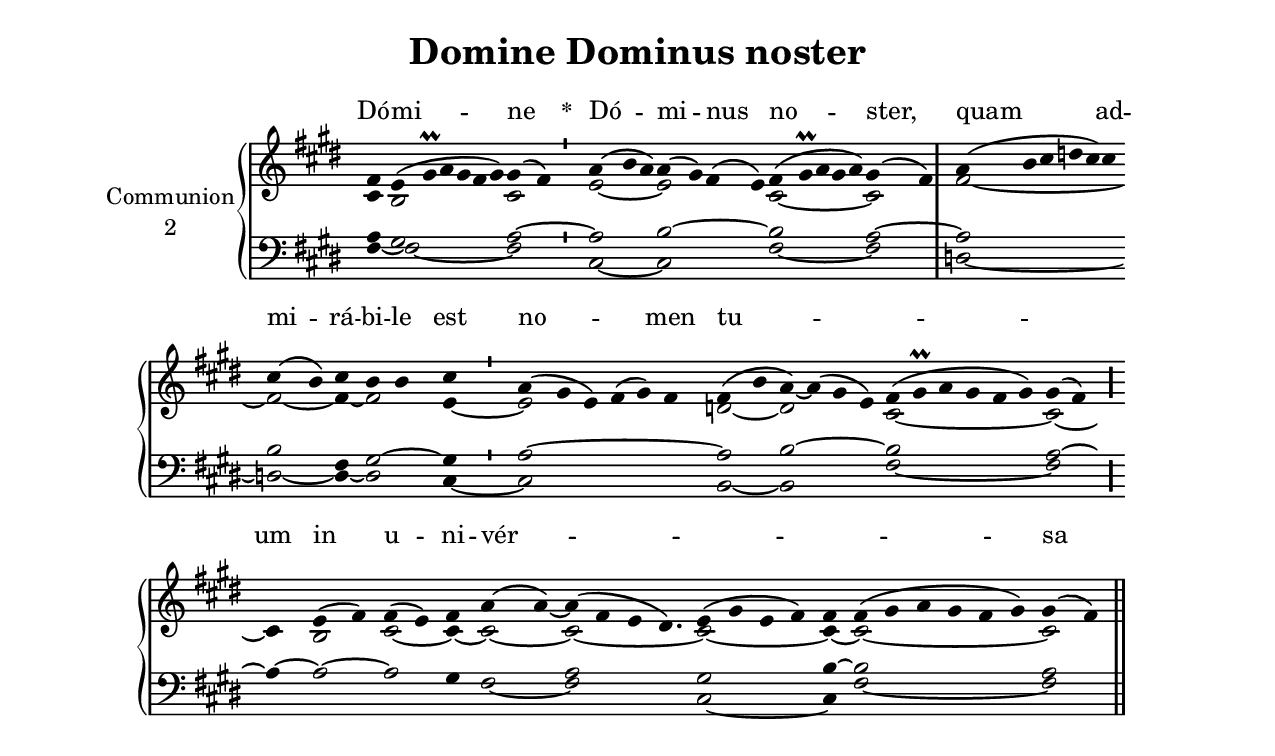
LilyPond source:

\version "2.18"
\include "gregorian.ly"
\include "noh2.ily"


%Page reference: page i.213
%(volume.page)

global = {
 \key fis \dorian
 \cadenzaOn 
}

\header {
  title = \markup \center-column {"Domine Dominus noster" \vspace #1 }
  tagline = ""
  composer = ""
}

\paper {
 #(include-special-characters)
  oddHeaderMarkup = \markup \fill-line {
    \line {}
    \center-column {
      \on-the-fly #first-page     " "
      \on-the-fly #not-first-page "Domine Dominus noster"
    }
    \line { \on-the-fly #print-page-number-check-first \fromproperty #'page:page-number-string }
  }
  evenHeaderMarkup = \markup \fill-line {
    \line { \on-the-fly #print-page-number-check-first \fromproperty #'page:page-number-string }
    \center-column { "Domine Dominus noster" }
    \line {}
  }
}

chantText = \lyricmode {
Dó -- mi -- ne 
\set stanza = " * " Dó -- mi -- nus no -- ster, 
quam ad -- mi -- rá -- bi -- le est no -- _ men tu -- _ _ um 
in u -- ni -- vér -- _ _ _ sa ter -- ra! }

chantMusic = {
\tieDown   fis'4 e'4 ( gis'\prall a'4 gis'4 fis'4 gis'4) gis'4 ( fis'4) \divisioMinima
 a'4 ( b'4 a'4) a'4 ( gis'4) fis'4 ( e'4) fis'4 ( gis'\prall a'4 gis'4 a'4) gis'4 ( fis'4) \divisioMaxima
  a'4 ( b'4 cis''4 d''4 cis''4) cis''4 \forceBreak
 cis''4 ( b'4) cis''4 b'4 b'4 cis''4 \divisioMinima
 a'4 ( gis'4 e'4) fis'4 ( gis'4) fis'4 fis'4 ( b'4 a'4) ~ a'4 ( gis'4 e'4) fis'4 ( gis'\prall a'4 gis'4 fis'4 gis'4) gis'4 ( fis'4) \divisioMaior \forceBreak

 cis'4 e'4 ( fis'4) fis'4 ( e'4) fis'4 a'4 ( a'4) ~ a'4 ( fis'4 e'4 dis'4.) e'4 ( gis'4 e'4 fis'4) fis'4 fis'4 ( gis'4 a'4 gis'4 fis'4 gis'4) gis'4 ( fis'4) \finalis

}

altoMusic = {
cis'4 b2*6/2 cis'2 \divisioMinima
e'2*3/2 ~ e'2*4/2 cis'2*5/2 ~ cis'2 fis'2*6/2 ~ fis'2 ~ fis'4 ~ fis'2 e'4 ~ \divisioMinima
e'2*6/2 d'2 ~ d'2*4/2 cis'2*6/2 ~ cis'2 ~ \divisioMaior
cis'4 b2 cis'2 ~ cis'4 ~ cis'2 ~ cis'2*9/4 ~ cis'2*4/2 ~ cis'4 ~ cis'2*6/2 ~ cis'2 \finalis
}

tenorMusic = {
a4 gis2*6/2 a2 ~ \divisioMinima
a2*3/2 b2*4/2 ~ b2*5/2 a2 ~ a2*6/2 b2 fis4 gis2 ~ gis4 \divisioMinima
a2*6/2 ~ a2 b2*4/2 ~ b2*6/2 a2 ~ \divisioMaior
a4 ~ a2 ~ a2 gis4 r2 a2*9/4 gis2*4/2 b4 ~ b2*6/2 a2 \finalis
}

bassMusic = {
fis4 ~ fis2*6/2 ~ fis2 \divisioMinima
cis2*3/2 ~ cis2*4/2 fis2*5/2 ~ fis2 d2*6/2 ~ d2 ~ d4 ~ d2 cis4 ~ \divisioMinima
cis2*6/2 b,2 ~ b,2*4/2 fis2*6/2 ~ fis2 \divisioMaior
r2*6/2 fis2 ~ fis2*9/4 cis2*4/2 ~ cis4 fis2*6/2 ~ fis2 \finalis
}

voiceLines = {
\voiceLineStyle


}

\score{
  <<
    \new GrandStaff <<
      \set GrandStaff.autoBeaming = ##f
      \set GrandStaff.instrumentName = \markup \center-column {
        "Communion"
        "2"
      }
      \new Staff = up <<
        \new Voice = "chant" {
          \voiceOne \global \chantMusic
        }
        \new Voice {
          \voiceTwo \global \altoMusic
        }
      >>

      \new Staff = down <<
        \clef bass
        \new Voice {
          \voiceOne \global \tenorMusic
        }
        \new Voice {
          \voiceTwo \global \bassMusic
        }
	\new Voice {
        \voiceThree \global \voiceLines
        }
      >>
    >>
    \new Lyrics \lyricsto chant {
      \chantText
    }
  >>
  \layout{
  }
  \midi{
    \tempo 4 = 125
  }
}
